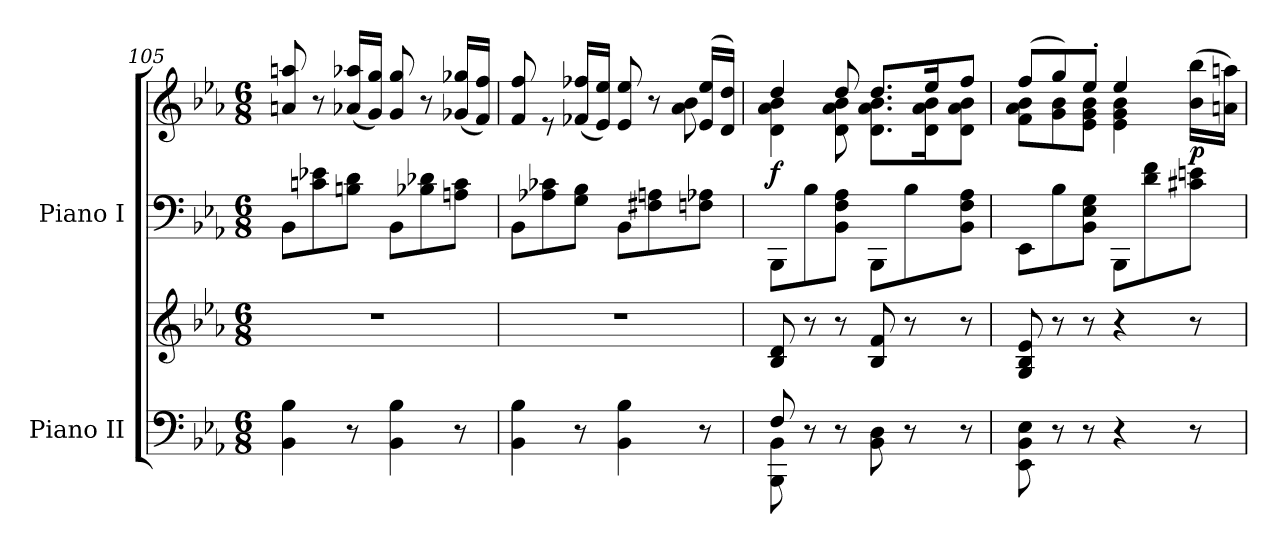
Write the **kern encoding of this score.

**kern	**kern	**kern	**kern	**dynam
*part2	*part2	*part1	*part1	*part1
*staff4	*staff3	*staff2	*staff1	*staff1/2
*I"Piano II	*	*I"Piano I	*	*
*I'Pno. II	*	*I'Pno. I	*	*
*clefF4	*clefG2	*clefF4	*clefG2	*
*k[b-e-a-]	*k[b-e-a-]	*k[b-e-a-]	*k[b-e-a-]	*
*M6/8	*M6/8	*M6/8	*M6/8	*
=105	=105	=105	=105	=105
4BB-\ 4B-\	2.r	8BB-\L	8an/ 8aan/	.
.	.	8cn\ 8e-X\	8r	.
8r	.	8Bn\ 8d\J	(>16a-X/ 16aa-X/LL	.
.	.	.	16g/ 16gg/JJ)	.
4BB-\ 4B-\	.	8BB-\L	8g/ 8gg/	.
.	.	8B-X\ 8d-X\	8r	.
8r	.	8An\ 8c\J	(>16g-X/ 16gg-X/LL	.
.	.	.	16f/ 16ff/JJ)	.
=106	=106	=106	=106	=106
*	*	*	*^	*
4BB-\ 4B-\	2.r	8BB-\L	8f/ 8ff/	2rAyy	.
.	.	8A-X\ 8c-X\	8re	.	.
8r	.	8G\ 8B-\J	(<16f-X/ 16ff-X/LL	.	.
.	.	.	16e-/ 16ee-/JJ)	.	.
4BB-\ 4B-\	.	8BB-\L	8e-/ 8ee-/	.	.
.	.	8F#X\ 8An\	8r	8ryy	.
8r	.	8Fn\ 8A-X\J	(>16e-/ 16ee-/LL	8a-\ 8b-\	.
.	.	.	16d/ 16dd/JJ)	.	.
=107	=107	=107	=107	=107	=107
*^	*	*	*	*	*
!	!	!	!	!	!	!LO:DY:b
8F/	8BBB-\ 8BB-\	8B-/ 8d/	8BBB-\L	4dd/	4d\ 4a-\ 4b-\	f
8r	8ryy	8r	8B-\	.	.	.
8r	8ryy	8r	8BB-\ 8F\ 8A-\J	8dd/	8d\ 8a-\ 8b-\	.
8ryy	8BB-\ 8D\	8B-/ 8f/	8BBB-\L	8.dd/L	8.d\ 8.a-\ 8.b-\L	.
8r	8ryy	8r	8B-\	.	.	.
.	.	.	.	16ee-/K	16d\ 16a-\ 16b-\K	.
8r	8ryy	8r	8BB-\ 8F\ 8A-\J	8ff/J	8d\ 8a-\ 8b-\J	.
=108	=108	=108	=108	=108	=108	=108
8ryy	8EE-\ 8BB-\ 8E-\	8G/ 8B-/ 8e-/	8EE-\L	(>8ff/L	8f\ 8a-\ 8b-\L	.
8r	8ryy	8r	8B-\	8gg/)	8g\ 8b-\	.
8r	8ryy	8r	8BB-\ 8E-\ 8G\J	8ee-'/J	8e-\ 8g\ 8b-\J	.
4r	4ryy	4r	8BBB-\L	4ee-/	4e-\ 4g\ 4b-\	.
.	.	.	8d\ 8f\	.	.	.
!	!	!	!	!	!	!LO:DY:b
8r	8ryy	8r	8c#X\ 8en\J	(>16b-\ 16bb-\LL	8rcyy	p
.	.	.	.	16an\ 16aan\JJ)	.	.
*v	*v	*	*	*v	*v	*
=	=	=	=	=
*-	*-	*-	*-	*-
